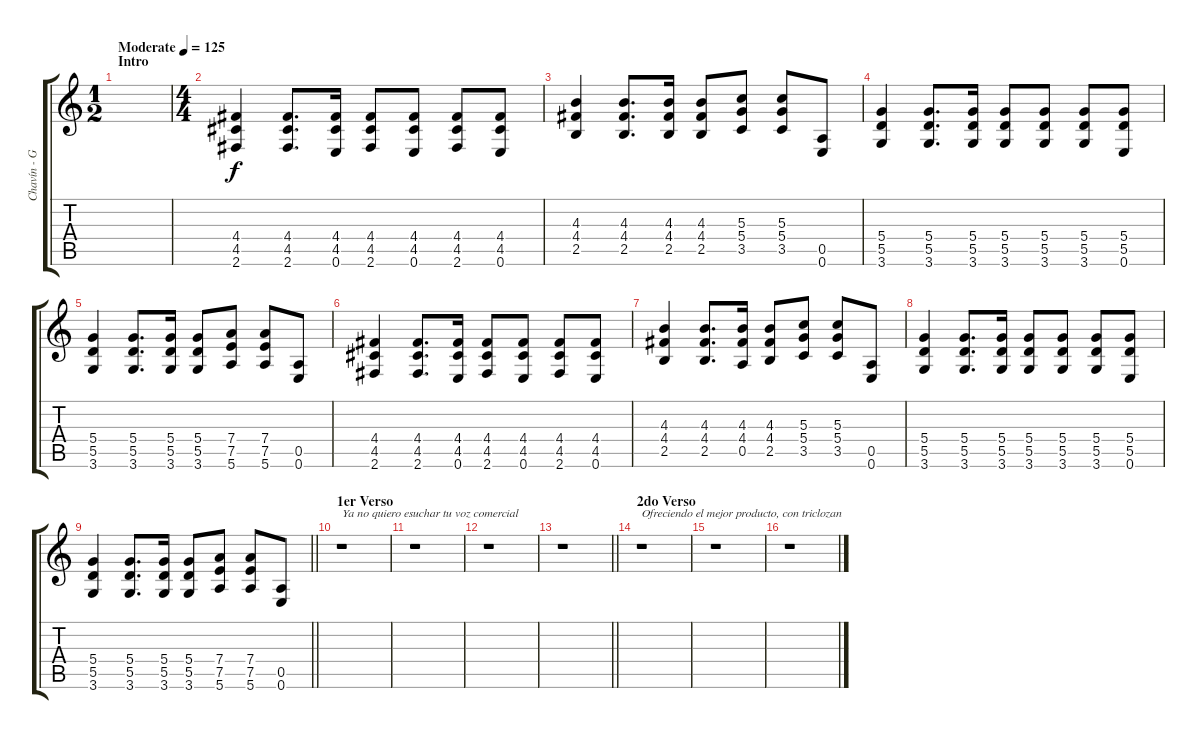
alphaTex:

\track ("Chavín - Guitarra Rítmica" "Chavín - G") {instrument overdrivenguitar}
\staff {score tabs}
\tuning (E4 B3 G3 D3 A2 E2) {hide}
\ts (1 2)
\section ("" "Intro")
\tempo (125 "Moderate")
\clef g2
\ks c
|
\ts (4 4)
(4.4 4.5 2.6).4 (4.4 4.5 2.6).8{d} (4.4 4.5 0.6).16 (4.4 4.5 2.6).8 (4.4 4.5 0.6).8 (4.4 4.5 2.6).8 (4.4 4.5 0.6).8 |
(4.3 4.4 2.5).4 (4.3 4.4 2.5).8{d} (4.3 4.4 2.5).16 (4.3 4.4 2.5).8 (5.3 5.4 3.5).8 (5.3 5.4 3.5).8 (0.5 0.6).8 |
(5.4 5.5 3.6).4 (5.4 5.5 3.6).8{d} (5.4 5.5 3.6).16 (5.4 5.5 3.6).8 (5.4 5.5 3.6).8 (5.4 5.5 3.6).8 (5.4 5.5 0.6).8 |
(5.4 5.5 3.6).4 (5.4 5.5 3.6).8{d} (5.4 5.5 3.6).16 (5.4 5.5 3.6).8 (7.4 7.5 5.6).8 (7.4 7.5 5.6).8 (0.5 0.6).8 |
(4.4 4.5 2.6).4 (4.4 4.5 2.6).8{d} (4.4 4.5 0.6).16 (4.4 4.5 2.6).8 (4.4 4.5 0.6).8 (4.4 4.5 2.6).8 (4.4 4.5 0.6).8 |
(4.3 4.4 2.5).4 (4.3 4.4 2.5).8{d} (4.3 4.4 0.5).16 (4.3 4.4 2.5).8 (5.3 5.4 3.5).8 (5.3 5.4 3.5).8 (0.5 0.6).8 |
(5.4 5.5 3.6).4 (5.4 5.5 3.6).8{d} (5.4 5.5 3.6).16 (5.4 5.5 3.6).8 (5.4 5.5 3.6).8 (5.4 5.5 3.6).8 (5.4 5.5 0.6).8 |
\barLineRight lightlight
(5.4 5.5 3.6).4 (5.4 5.5 3.6).8{d} (5.4 5.5 3.6).16 (5.4 5.5 3.6).8 (7.4 7.5 5.6).8 (7.4 7.5 5.6).8 (0.5 0.6).8 |
\section ("" "1er Verso ")
r.1{txt "Ya no quiero esuchar tu voz comercial"} |
r.1 |
r.1 |
\barLineRight lightlight
r.1 |
\section ("" "2do Verso")
r.1{txt "Ofreciendo el mejor producto, con triclozan"} |
r.1 |
r.1
